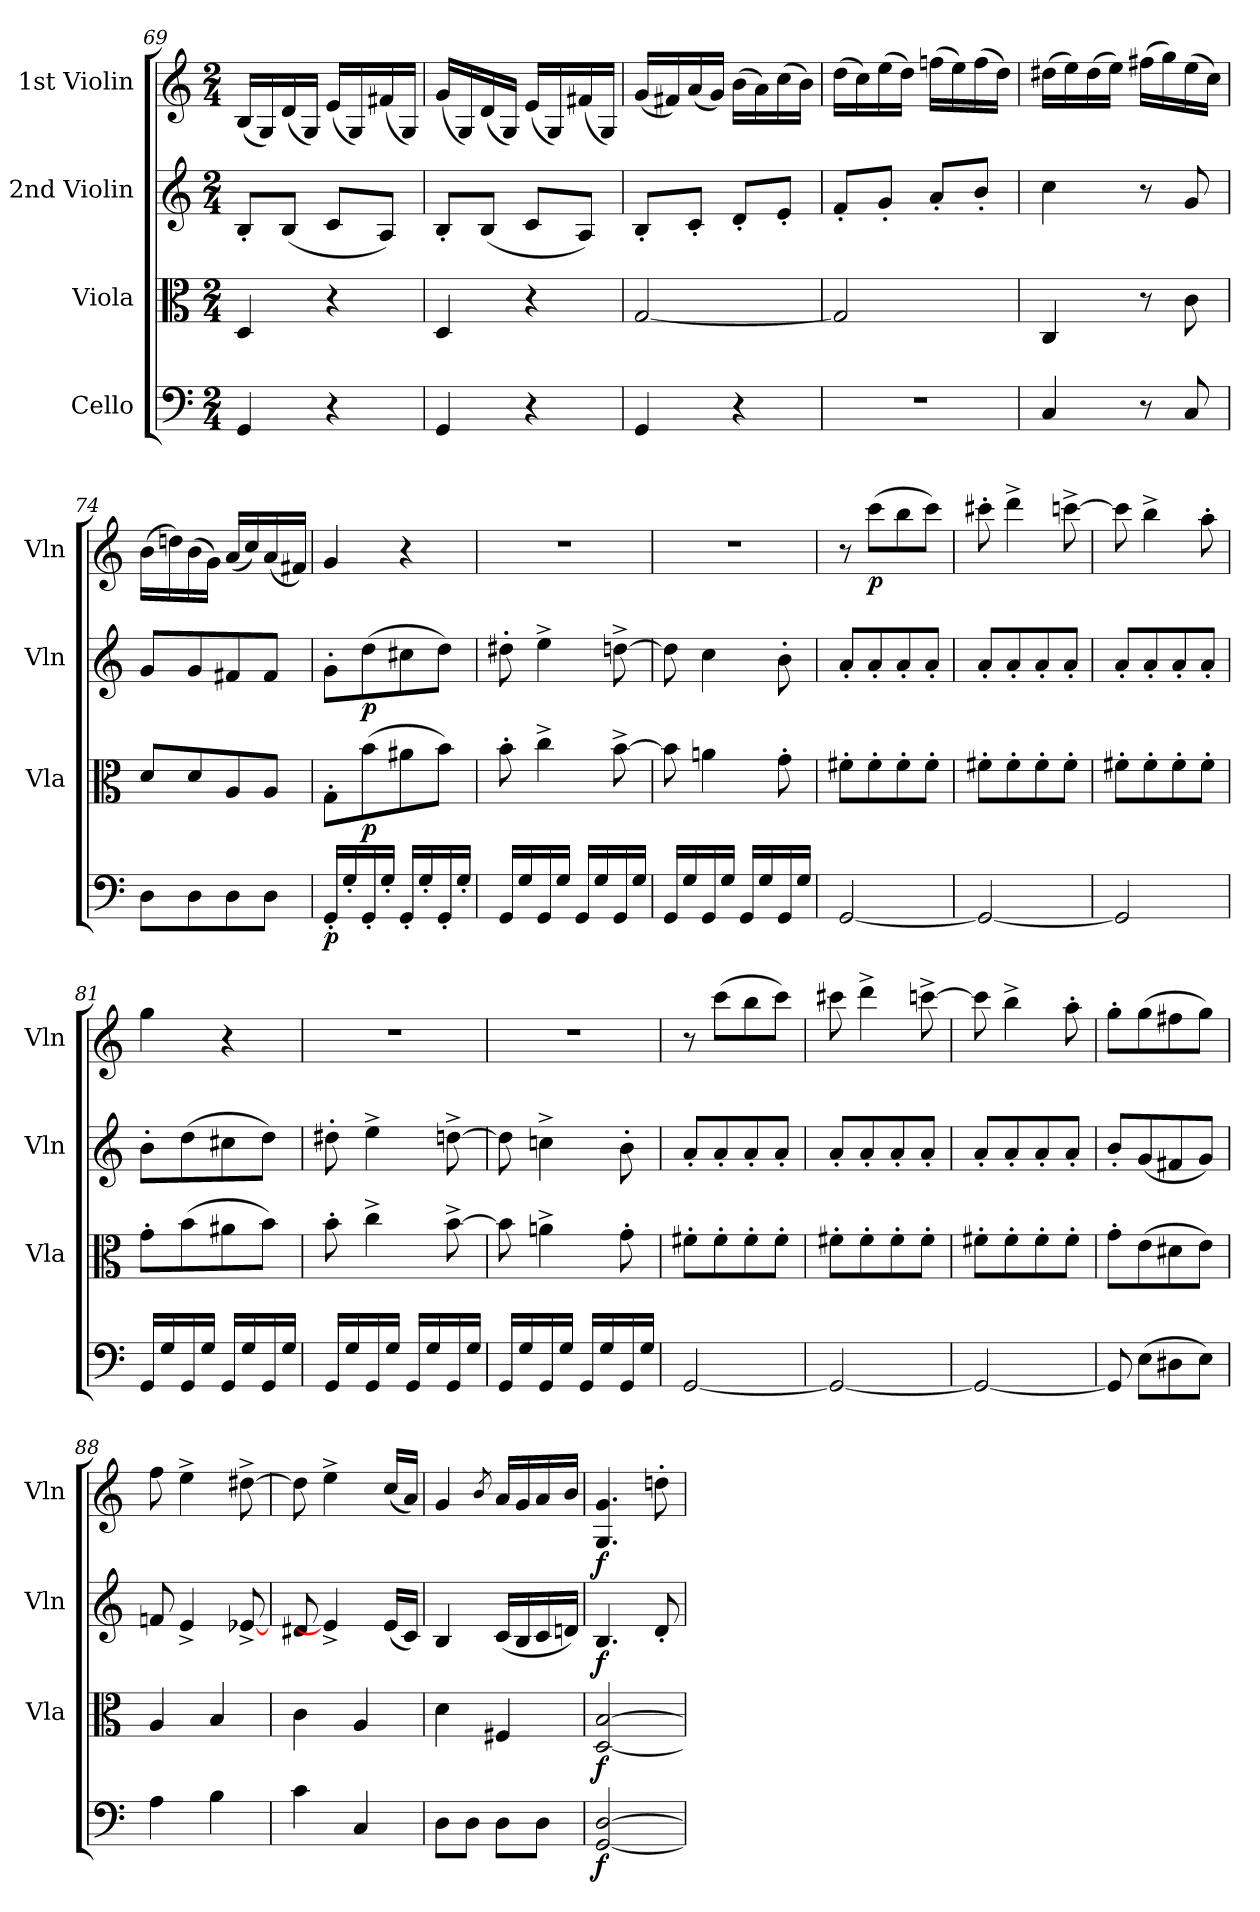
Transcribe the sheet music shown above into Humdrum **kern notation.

**kern	**dynam	**kern	**dynam	**kern	**dynam	**kern	**dynam
*part4	*part4	*part3	*part3	*part2	*part2	*part1	*part1
*staff4	*staff4	*staff3	*staff3	*staff2	*staff2	*staff1	*staff1
*I"Cello	*	*I"Viola	*	*I"2nd Violin	*	*I"1st Violin	*
*	*	*I'Vla	*	*I'Vln	*	*I'Vln	*
*clefF4	*	*clefC3	*	*clefG2	*	*clefG2	*
*k[]	*	*k[]	*	*k[]	*	*k[]	*
*C:	*	*C:	*	*C:	*	*C:	*
*M2/4	*	*M2/4	*	*M2/4	*	*M2/4	*
=69	=69	=69	=69	=69	=69	=69	=69
4GG/	.	4D/	.	8B'/L	.	(16B/LL	.
.	.	.	.	.	.	16G/)	.
.	.	.	.	(8B/J	.	(16d/	.
.	.	.	.	.	.	16G/JJ)	.
4r	.	4r	.	8c/L	.	(16e/LL	.
.	.	.	.	.	.	16G/)	.
.	.	.	.	8A/J)	.	(16f#X/	.
.	.	.	.	.	.	16G/JJ)	.
=70	=70	=70	=70	=70	=70	=70	=70
4GG/	.	4D/	.	8B'/L	.	(16g/LL	.
.	.	.	.	.	.	16G/)	.
.	.	.	.	(8B/J	.	(16d/	.
.	.	.	.	.	.	16G/JJ)	.
4r	.	4r	.	8c/L	.	(16e/LL	.
.	.	.	.	.	.	16G/)	.
.	.	.	.	8A/J)	.	(16f#X/	.
.	.	.	.	.	.	16G/JJ)	.
=71	=71	=71	=71	=71	=71	=71	=71
4GG/	.	[2G/	.	8B'/L	.	(16g/LL	.
.	.	.	.	.	.	16f#X/)	.
.	.	.	.	8c'/J	.	(16a/	.
.	.	.	.	.	.	16g/JJ)	.
4r	.	.	.	8d'/L	.	(16b\LL	.
.	.	.	.	.	.	16a\)	.
.	.	.	.	8e'/J	.	(16cc\	.
.	.	.	.	.	.	16b\JJ)	.
=72	=72	=72	=72	=72	=72	=72	=72
2r	.	2G/]	.	8f'/L	.	(16dd\LL	.
.	.	.	.	.	.	16cc\)	.
.	.	.	.	8g'/J	.	(16ee\	.
.	.	.	.	.	.	16dd\JJ)	.
.	.	.	.	8a'/L	.	(16ffn\LL	.
.	.	.	.	.	.	16ee\)	.
.	.	.	.	8b'/J	.	(16ff\	.
.	.	.	.	.	.	16dd\JJ)	.
=73	=73	=73	=73	=73	=73	=73	=73
4C/	.	4C/	.	4cc\	.	(16dd#X\LL	.
.	.	.	.	.	.	16ee\)	.
.	.	.	.	.	.	(16dd#\	.
.	.	.	.	.	.	16ee\JJ)	.
8r	.	8r	.	8r	.	(16ff#X\LL	.
.	.	.	.	.	.	16gg\)	.
8C/	.	8c\	.	8g/	.	(16ee\	.
.	.	.	.	.	.	16cc\JJ)	.
=74	=74	=74	=74	=74	=74	=74	=74
8D\L	.	8d/L	.	8g/L	.	(16b\LL	.
.	.	.	.	.	.	16ddn\)	.
8D\	.	8d/	.	8g/	.	(16b\	.
.	.	.	.	.	.	16g\JJ)	.
8D\	.	8A/	.	8f#X/	.	(16a/LL	.
.	.	.	.	.	.	16cc/)	.
8D\J	.	8A/J	.	8f#/J	.	(16a/	.
.	.	.	.	.	.	16f#X/JJ)	.
=75	=75	=75	=75	=75	=75	=75	=75
!	!LO:DY:b	!	!	!	!	!	!
16GG'/LL	p	8G'\L	.	8g'\L	.	4g/	.
16G'/	.	.	.	.	.	.	.
!	!	!	!LO:DY:b	!	!LO:DY:b	!	!
16GG'/	.	(8b\	p	(8dd\	p	.	.
16G'/JJ	.	.	.	.	.	.	.
16GG'/LL	.	8a#X\	.	8cc#X\	.	4r	.
16G'/	.	.	.	.	.	.	.
16GG'/	.	8b\J)	.	8dd\J)	.	.	.
16G'/JJ	.	.	.	.	.	.	.
=76	=76	=76	=76	=76	=76	=76	=76
16GG/LL	.	8b'\	.	8dd#X'\	.	2r	.
16G/	.	.	.	.	.	.	.
16GG/	.	4cc^\	.	4ee^\	.	.	.
16G/JJ	.	.	.	.	.	.	.
16GG/LL	.	.	.	.	.	.	.
16G/	.	.	.	.	.	.	.
16GG/	.	[8b^\	.	[8ddn^\	.	.	.
16G/JJ	.	.	.	.	.	.	.
=77	=77	=77	=77	=77	=77	=77	=77
16GG/LL	.	8b\]	.	8dd\]	.	2r	.
16G/	.	.	.	.	.	.	.
16GG/	.	4an\	.	4cc\	.	.	.
16G/JJ	.	.	.	.	.	.	.
16GG/LL	.	.	.	.	.	.	.
16G/	.	.	.	.	.	.	.
16GG/	.	8g'\	.	8b'\	.	.	.
16G/JJ	.	.	.	.	.	.	.
=78	=78	=78	=78	=78	=78	=78	=78
[2GG/	.	8f#X'\L	.	8a'/L	.	8r	.
!	!	!	!	!	!	!	!LO:DY:b
.	.	8f#'\	.	8a'/	.	(8ccc\L	p
.	.	8f#'\	.	8a'/	.	8bb\	.
.	.	8f#'\J	.	8a'/J	.	8ccc\J)	.
=79	=79	=79	=79	=79	=79	=79	=79
2GG/_	.	8f#X'\L	.	8a'/L	.	8ccc#X'\	.
.	.	8f#'\	.	8a'/	.	4ddd^\	.
.	.	8f#'\	.	8a'/	.	.	.
.	.	8f#'\J	.	8a'/J	.	[8cccn^\	.
=80	=80	=80	=80	=80	=80	=80	=80
2GG/]	.	8f#X'\L	.	8a'/L	.	8ccc\]	.
.	.	8f#'\	.	8a'/	.	4bb^\	.
.	.	8f#'\	.	8a'/	.	.	.
.	.	8f#'\J	.	8a'/J	.	8aa'\	.
=81	=81	=81	=81	=81	=81	=81	=81
16GG/LL	.	8g'\L	.	8b'\L	.	4gg\	.
16G/	.	.	.	.	.	.	.
16GG/	.	(8b\	.	(8dd\	.	.	.
16G/JJ	.	.	.	.	.	.	.
16GG/LL	.	8a#X\	.	8cc#X\	.	4r	.
16G/	.	.	.	.	.	.	.
16GG/	.	8b\J)	.	8dd\J)	.	.	.
16G/JJ	.	.	.	.	.	.	.
=82	=82	=82	=82	=82	=82	=82	=82
16GG/LL	.	8b'\	.	8dd#X'\	.	2r	.
16G/	.	.	.	.	.	.	.
16GG/	.	4cc^\	.	4ee^\	.	.	.
16G/JJ	.	.	.	.	.	.	.
16GG/LL	.	.	.	.	.	.	.
16G/	.	.	.	.	.	.	.
16GG/	.	[8b^\	.	[8ddn^\	.	.	.
16G/JJ	.	.	.	.	.	.	.
=83	=83	=83	=83	=83	=83	=83	=83
16GG/LL	.	8b\]	.	8dd\]	.	2r	.
16G/	.	.	.	.	.	.	.
16GG/	.	4an^\	.	4ccn^\	.	.	.
16G/JJ	.	.	.	.	.	.	.
16GG/LL	.	.	.	.	.	.	.
16G/	.	.	.	.	.	.	.
16GG/	.	8g'\	.	8b'\	.	.	.
16G/JJ	.	.	.	.	.	.	.
=84	=84	=84	=84	=84	=84	=84	=84
[2GG/	.	8f#X'\L	.	8a'/L	.	8r	.
.	.	8f#'\	.	8a'/	.	(8ccc\L	.
.	.	8f#'\	.	8a'/	.	8bb\	.
.	.	8f#'\J	.	8a'/J	.	8ccc\J)	.
=85	=85	=85	=85	=85	=85	=85	=85
2GG/_	.	8f#X'\L	.	8a'/L	.	8ccc#X\	.
.	.	8f#'\	.	8a'/	.	4ddd^\	.
.	.	8f#'\	.	8a'/	.	.	.
.	.	8f#'\J	.	8a'/J	.	[8cccn^\	.
=86	=86	=86	=86	=86	=86	=86	=86
2GG/_	.	8f#X'\L	.	8a'/L	.	8ccc\]	.
.	.	8f#'\	.	8a'/	.	4bb^\	.
.	.	8f#'\	.	8a'/	.	.	.
.	.	8f#'\J	.	8a'/J	.	8aa'\	.
=87	=87	=87	=87	=87	=87	=87	=87
8GG/]	.	8g'\L	.	8b'/L	.	8gg'\L	.
(8E\L	.	(8e\	.	(8g/	.	(8gg\	.
8D#X\	.	8d#X\	.	8f#X/	.	8ff#X\	.
8E\J)	.	8e\J)	.	8g/J)	.	8gg\J)	.
=88	=88	=88	=88	=88	=88	=88	=88
4A\	.	4A/	.	8fn/	.	8ff\	.
.	.	.	.	4e^/	.	4ee^\	.
4B\	.	4B/	.	.	.	.	.
.	.	.	.	[8e-X^/	.	[8dd#X^\	.
=89	=89	=89	=89	=89	=89	=89	=89
4c\	.	4c\	.	8d#X/	.	8dd#\]	.
.	.	.	.	4en^/]	.	4ee^\	.
4C/	.	4A/	.	.	.	.	.
.	.	.	.	(16e/LL	.	(16cc\LL	.
.	.	.	.	16c/JJ)	.	16a/JJ)	.
=90	=90	=90	=90	=90	=90	=90	=90
8D\L	.	4d\	.	4B/	.	4g/	.
8D\J	.	.	.	.	.	.	.
.	.	.	.	.	.	8qb/	.
8D\L	.	4F#X/	.	(16c/LL	.	16a/LL	.
.	.	.	.	16B/	.	16g/	.
8D\J	.	.	.	16c/	.	16a/	.
.	.	.	.	16dn/JJ)	.	16b/JJ	.
=91	=91	=91	=91	=91	=91	=91	=91
!	!LO:DY:b	!	!LO:DY:b	!	!LO:DY:b	!	!LO:DY:b
[2GG/ [2D/	f	[2D/ [2B/	f	4.B/	f	4.G/ 4.g/	f
.	.	.	.	8d'/	.	8ddn'\	.
=	=	=	=	=	=	=	=
*-	*-	*-	*-	*-	*-	*-	*-
